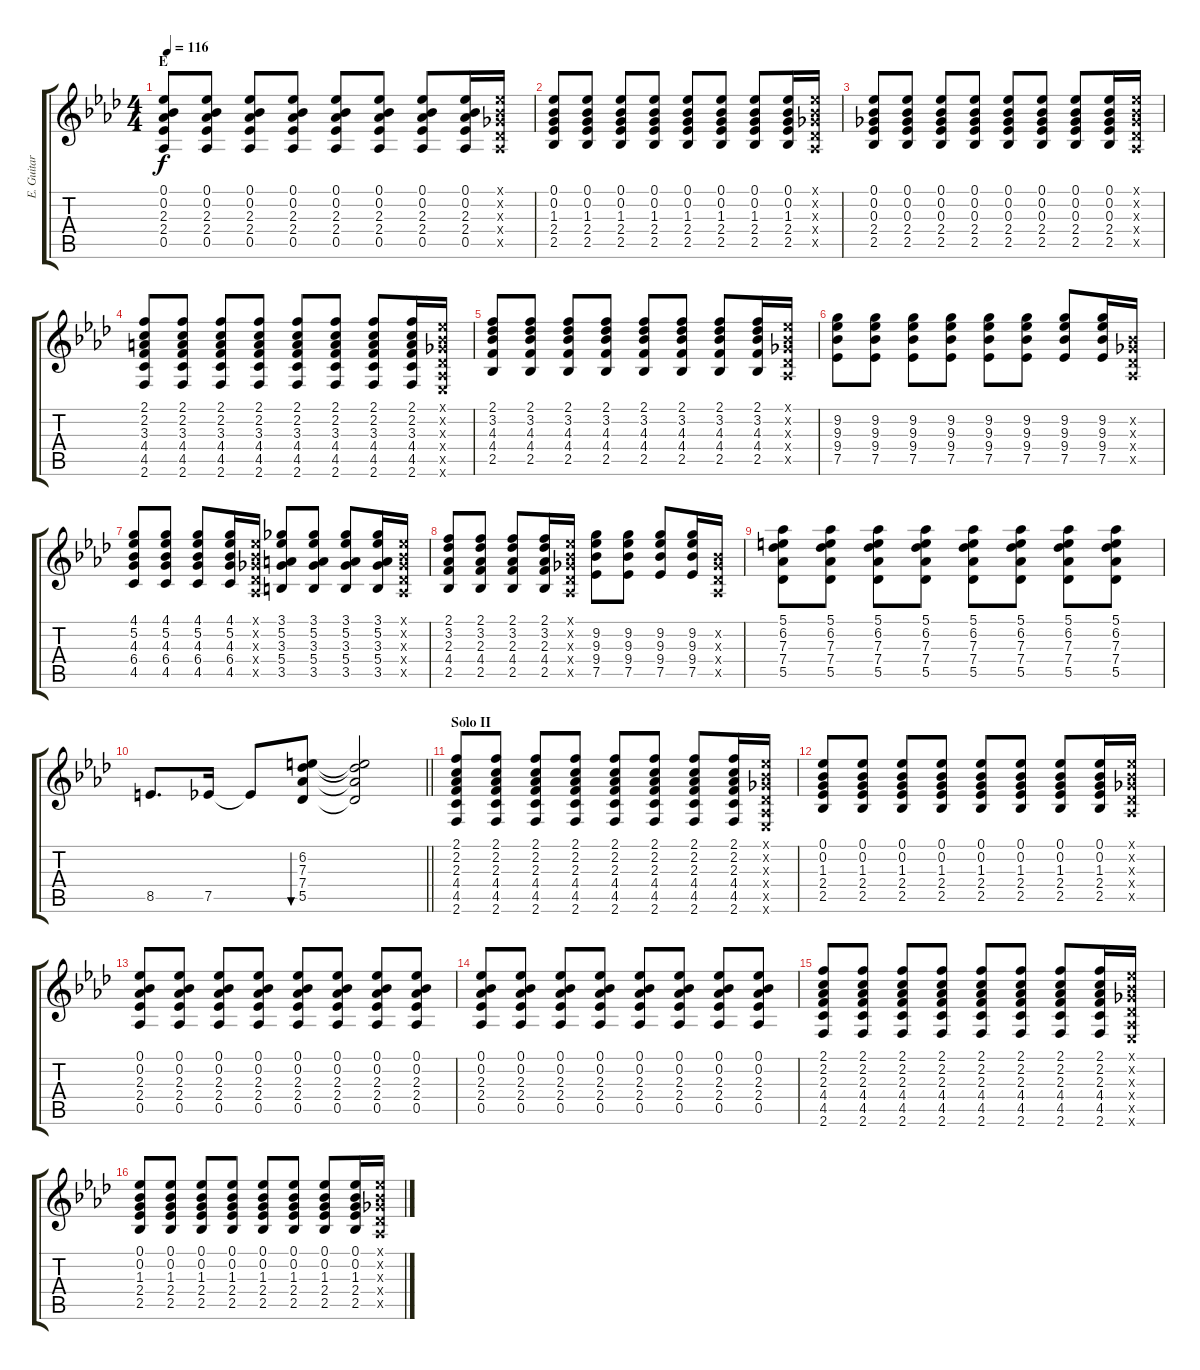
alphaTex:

\track ("E. Guitar II" "E. Guitar ") {instrument overdrivenguitar}
\staff {score tabs}
\tuning (Eb4 Bb3 Gb3 Db3 Ab2 Eb2) {hide}
\ts (4 4)
\section ("" "E")
\tempo 116
\clef g2
\ks ab
(0.1 0.2 2.3 2.4 0.5).8{dy f} (0.1 0.2 2.3 2.4 0.5).8 (0.1 0.2 2.3 2.4 0.5).8 (0.1 0.2 2.3 2.4 0.5).8 (0.1 0.2 2.3 2.4 0.5).8 (0.1 0.2 2.3 2.4 0.5).8 (0.1 0.2 2.3 2.4 0.5).8 (0.1 0.2 2.3 2.4 0.5).16 (0.1{x} 0.2{x} 0.3{x} 0.4{x} 0.5{x}).16 |
(0.1 0.2 1.3 2.4 2.5).8 (0.1 0.2 1.3 2.4 2.5).8 (0.1 0.2 1.3 2.4 2.5).8 (0.1 0.2 1.3 2.4 2.5).8 (0.1 0.2 1.3 2.4 2.5).8 (0.1 0.2 1.3 2.4 2.5).8 (0.1 0.2 1.3 2.4 2.5).8 (0.1 0.2 1.3 2.4 2.5).16 (0.1{x} 0.2{x} 0.3{x} 0.4{x} 0.5{x}).16 |
(0.1 0.2 0.3 2.4 2.5).8 (0.1 0.2 0.3 2.4 2.5).8 (0.1 0.2 0.3 2.4 2.5).8 (0.1 0.2 0.3 2.4 2.5).8 (0.1 0.2 0.3 2.4 2.5).8 (0.1 0.2 0.3 2.4 2.5).8 (0.1 0.2 0.3 2.4 2.5).8 (0.1 0.2 0.3 2.4 2.5).16 (0.1{x} 0.2{x} 0.3{x} 0.4{x} 0.5{x}).16 |
(2.1 2.2 3.3 4.4 4.5 2.6).8 (2.1 2.2 3.3 4.4 4.5 2.6).8 (2.1 2.2 3.3 4.4 4.5 2.6).8 (2.1 2.2 3.3 4.4 4.5 2.6).8 (2.1 2.2 3.3 4.4 4.5 2.6).8 (2.1 2.2 3.3 4.4 4.5 2.6).8 (2.1 2.2 3.3 4.4 4.5 2.6).8 (2.1 2.2 3.3 4.4 4.5 2.6).16 (0.1{x} 0.2{x} 0.3{x} 0.4{x} 0.5{x} 0.6{x}).16 |
(2.1 3.2 4.3 4.4 2.5).8 (2.1 3.2 4.3 4.4 2.5).8 (2.1 3.2 4.3 4.4 2.5).8 (2.1 3.2 4.3 4.4 2.5).8 (2.1 3.2 4.3 4.4 2.5).8 (2.1 3.2 4.3 4.4 2.5).8 (2.1 3.2 4.3 4.4 2.5).8 (2.1 3.2 4.3 4.4 2.5).16 (0.1{x} 0.2{x} 0.3{x} 0.4{x} 0.5{x}).16 |
(9.2 9.3 9.4 7.5).8 (9.2 9.3 9.4 7.5).8 (9.2 9.3 9.4 7.5).8 (9.2 9.3 9.4 7.5).8 (9.2 9.3 9.4 7.5).8 (9.2 9.3 9.4 7.5).8 (9.2 9.3 9.4 7.5).8 (9.2 9.3 9.4 7.5).16 (0.2{x} 0.3{x} 0.4{x} 0.5{x}).16 |
(4.1 5.2 4.3 6.4 4.5).8 (4.1 5.2 4.3 6.4 4.5).8 (4.1 5.2 4.3 6.4 4.5).8 (4.1 5.2 4.3 6.4 4.5).16 (0.1{x} 0.2{x} 0.3{x} 0.4{x} 0.5{x}).16 (3.1 5.2 3.3 5.4 3.5).8 (3.1 5.2 3.3 5.4 3.5).8 (3.1 5.2 3.3 5.4 3.5).8 (3.1 5.2 3.3 5.4 3.5).16 (0.1{x} 0.2{x} 0.3{x} 0.4{x} 0.5{x}).16 |
(2.1 3.2 2.3 4.4 2.5).8 (2.1 3.2 2.3 4.4 2.5).8 (2.1 3.2 2.3 4.4 2.5).8 (2.1 3.2 2.3 4.4 2.5).16 (0.1{x} 0.2{x} 0.3{x} 0.4{x} 0.5{x}).16 (9.2 9.3 9.4 7.5).8 (9.2 9.3 9.4 7.5).8 (9.2 9.3 9.4 7.5).8 (9.2 9.3 9.4 7.5).16 (0.2{x} 0.3{x} 0.4{x} 0.5{x}).16 |
(5.1 6.2 7.3 7.4 5.5).8 (5.1 6.2 7.3 7.4 5.5).8 (5.1 6.2 7.3 7.4 5.5).8 (5.1 6.2 7.3 7.4 5.5).8 (5.1 6.2 7.3 7.4 5.5).8 (5.1 6.2 7.3 7.4 5.5).8 (5.1 6.2 7.3 7.4 5.5).8 (5.1 6.2 7.3 7.4 5.5).8 |
\barLineRight lightlight
8.5.8{d} 7.5.16 7.5{t}.8 (6.2 7.3 7.4 5.5).8{bu 120} (6.2{t} 7.3{t} 7.4{t} 5.5{t}).2 |
\section ("" "Solo II")
(2.1 2.2 2.3 4.4 4.5 2.6).8 (2.1 2.2 2.3 4.4 4.5 2.6).8 (2.1 2.2 2.3 4.4 4.5 2.6).8 (2.1 2.2 2.3 4.4 4.5 2.6).8 (2.1 2.2 2.3 4.4 4.5 2.6).8 (2.1 2.2 2.3 4.4 4.5 2.6).8 (2.1 2.2 2.3 4.4 4.5 2.6).8 (2.1 2.2 2.3 4.4 4.5 2.6).16 (0.1{x} 0.2{x} 0.3{x} 0.4{x} 0.5{x} 0.6{x}).16 |
(0.1 0.2 1.3 2.4 2.5).8 (0.1 0.2 1.3 2.4 2.5).8 (0.1 0.2 1.3 2.4 2.5).8 (0.1 0.2 1.3 2.4 2.5).8 (0.1 0.2 1.3 2.4 2.5).8 (0.1 0.2 1.3 2.4 2.5).8 (0.1 0.2 1.3 2.4 2.5).8 (0.1 0.2 1.3 2.4 2.5).16 (0.1{x} 0.2{x} 0.3{x} 0.4{x} 0.5{x}).16 |
(0.1 0.2 2.3 2.4 0.5).8 (0.1 0.2 2.3 2.4 0.5).8 (0.1 0.2 2.3 2.4 0.5).8 (0.1 0.2 2.3 2.4 0.5).8 (0.1 0.2 2.3 2.4 0.5).8 (0.1 0.2 2.3 2.4 0.5).8 (0.1 0.2 2.3 2.4 0.5).8 (0.1 0.2 2.3 2.4 0.5).8 |
(0.1 0.2 2.3 2.4 0.5).8 (0.1 0.2 2.3 2.4 0.5).8 (0.1 0.2 2.3 2.4 0.5).8 (0.1 0.2 2.3 2.4 0.5).8 (0.1 0.2 2.3 2.4 0.5).8 (0.1 0.2 2.3 2.4 0.5).8 (0.1 0.2 2.3 2.4 0.5).8 (0.1 0.2 2.3 2.4 0.5).8 |
(2.1 2.2 2.3 4.4 4.5 2.6).8 (2.1 2.2 2.3 4.4 4.5 2.6).8 (2.1 2.2 2.3 4.4 4.5 2.6).8 (2.1 2.2 2.3 4.4 4.5 2.6).8 (2.1 2.2 2.3 4.4 4.5 2.6).8 (2.1 2.2 2.3 4.4 4.5 2.6).8 (2.1 2.2 2.3 4.4 4.5 2.6).8 (2.1 2.2 2.3 4.4 4.5 2.6).16 (0.1{x} 0.2{x} 0.3{x} 0.4{x} 0.5{x} 0.6{x}).16 |
(0.1 0.2 1.3 2.4 2.5).8 (0.1 0.2 1.3 2.4 2.5).8 (0.1 0.2 1.3 2.4 2.5).8 (0.1 0.2 1.3 2.4 2.5).8 (0.1 0.2 1.3 2.4 2.5).8 (0.1 0.2 1.3 2.4 2.5).8 (0.1 0.2 1.3 2.4 2.5).8 (0.1 0.2 1.3 2.4 2.5).16 (0.1{x} 0.2{x} 0.3{x} 0.4{x} 0.5{x}).16
